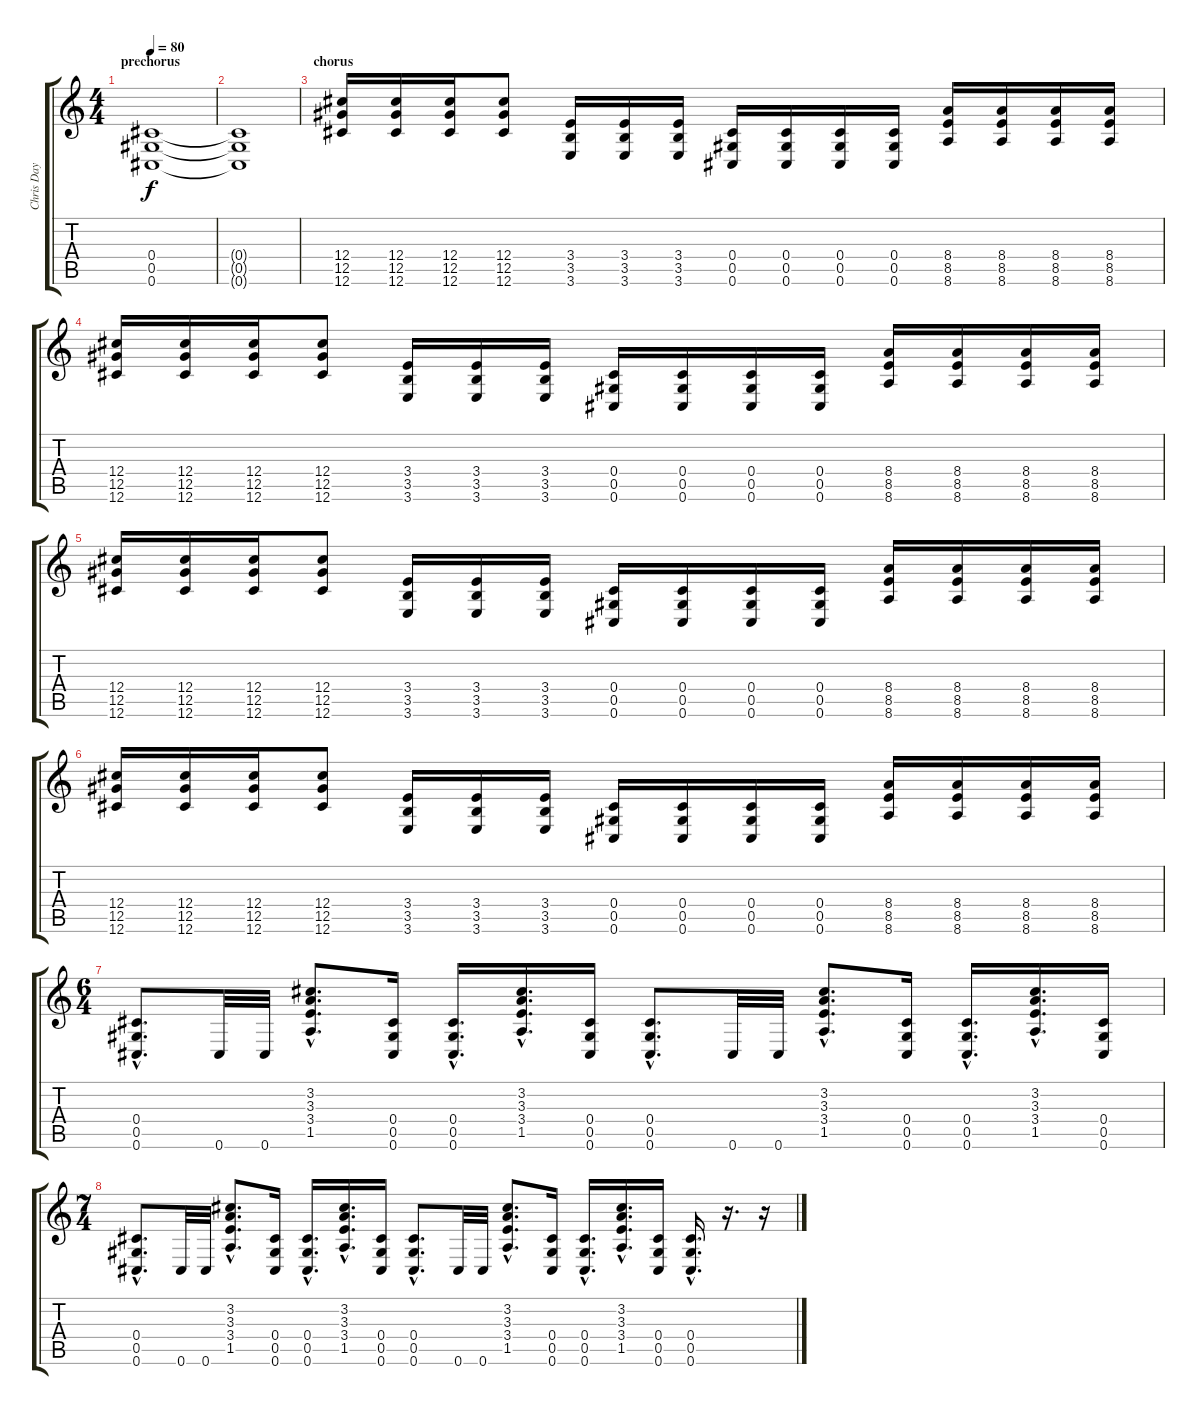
\track ("Chris Day" "Chris Day") {instrument distortionguitar}
\staff {score tabs}
\tuning (Eb4 Bb3 Gb3 Db3 Ab2 Db2) {hide}
\ts (4 4)
\section ("" "prechorus")
\tempo 80
\clef g2
\ks c
(0.4 0.5 0.6).1{dy f} |
(0.4{t} 0.5{t} 0.6{t}).1 |
\section ("" "chorus")
(12.4 12.5 12.6).16 (12.4 12.5 12.6).16 (12.4 12.5 12.6).16 (12.4 12.5 12.6).8 (3.4 3.5 3.6).16 (3.4 3.5 3.6).16 (3.4 3.5 3.6).16 (0.4 0.5 0.6).16 (0.4 0.5 0.6).16 (0.4 0.5 0.6).16 (0.4 0.5 0.6).16 (8.4 8.5 8.6).16 (8.4 8.5 8.6).16 (8.4 8.5 8.6).16 (8.4 8.5 8.6).16 |
(12.4 12.5 12.6).16 (12.4 12.5 12.6).16 (12.4 12.5 12.6).16 (12.4 12.5 12.6).8 (3.4 3.5 3.6).16 (3.4 3.5 3.6).16 (3.4 3.5 3.6).16 (0.4 0.5 0.6).16 (0.4 0.5 0.6).16 (0.4 0.5 0.6).16 (0.4 0.5 0.6).16 (8.4 8.5 8.6).16 (8.4 8.5 8.6).16 (8.4 8.5 8.6).16 (8.4 8.5 8.6).16 |
(12.4 12.5 12.6).16 (12.4 12.5 12.6).16 (12.4 12.5 12.6).16 (12.4 12.5 12.6).8 (3.4 3.5 3.6).16 (3.4 3.5 3.6).16 (3.4 3.5 3.6).16 (0.4 0.5 0.6).16 (0.4 0.5 0.6).16 (0.4 0.5 0.6).16 (0.4 0.5 0.6).16 (8.4 8.5 8.6).16 (8.4 8.5 8.6).16 (8.4 8.5 8.6).16 (8.4 8.5 8.6).16 |
(12.4 12.5 12.6).16 (12.4 12.5 12.6).16 (12.4 12.5 12.6).16 (12.4 12.5 12.6).8 (3.4 3.5 3.6).16 (3.4 3.5 3.6).16 (3.4 3.5 3.6).16 (0.4 0.5 0.6).16 (0.4 0.5 0.6).16 (0.4 0.5 0.6).16 (0.4 0.5 0.6).16 (8.4 8.5 8.6).16 (8.4 8.5 8.6).16 (8.4 8.5 8.6).16 (8.4 8.5 8.6).16 |
\ts (6 4)
(0.4{hac} 0.5{hac} 0.6{hac}).8{d} 0.6.32 0.6.32 (3.2{hac} 3.3{hac} 3.4{hac} 1.5{hac}).8{d} (0.4 0.5 0.6).16 (0.4{hac} 0.5{hac} 0.6{hac}).16{d} (3.2{hac} 3.3{hac} 3.4{hac} 1.5{hac}).16{d} (0.4 0.5 0.6).16 (0.4{hac} 0.5{hac} 0.6{hac}).8{d} 0.6.32 0.6.32 (3.2{hac} 3.3{hac} 3.4{hac} 1.5{hac}).8{d} (0.4 0.5 0.6).16 (0.4{hac} 0.5{hac} 0.6{hac}).16{d} (3.2{hac} 3.3{hac} 3.4{hac} 1.5{hac}).16{d} (0.4 0.5 0.6).16 |
\ts (7 4)
(0.4{hac} 0.5{hac} 0.6{hac}).8{d} 0.6.32 0.6.32 (3.2{hac} 3.3{hac} 3.4{hac} 1.5{hac}).8{d} (0.4 0.5 0.6).16 (0.4{hac} 0.5{hac} 0.6{hac}).16{d} (3.2{hac} 3.3{hac} 3.4{hac} 1.5{hac}).16{d} (0.4 0.5 0.6).16 (0.4{hac} 0.5{hac} 0.6{hac}).8{d} 0.6.32 0.6.32 (3.2{hac} 3.3{hac} 3.4{hac} 1.5{hac}).8{d} (0.4 0.5 0.6).16 (0.4{hac} 0.5{hac} 0.6{hac}).16{d} (3.2{hac} 3.3{hac} 3.4{hac} 1.5{hac}).16{d} (0.4 0.5 0.6).16 (0.4{hac} 0.5{hac} 0.6{hac}).16{d} r.16{d} r.16
